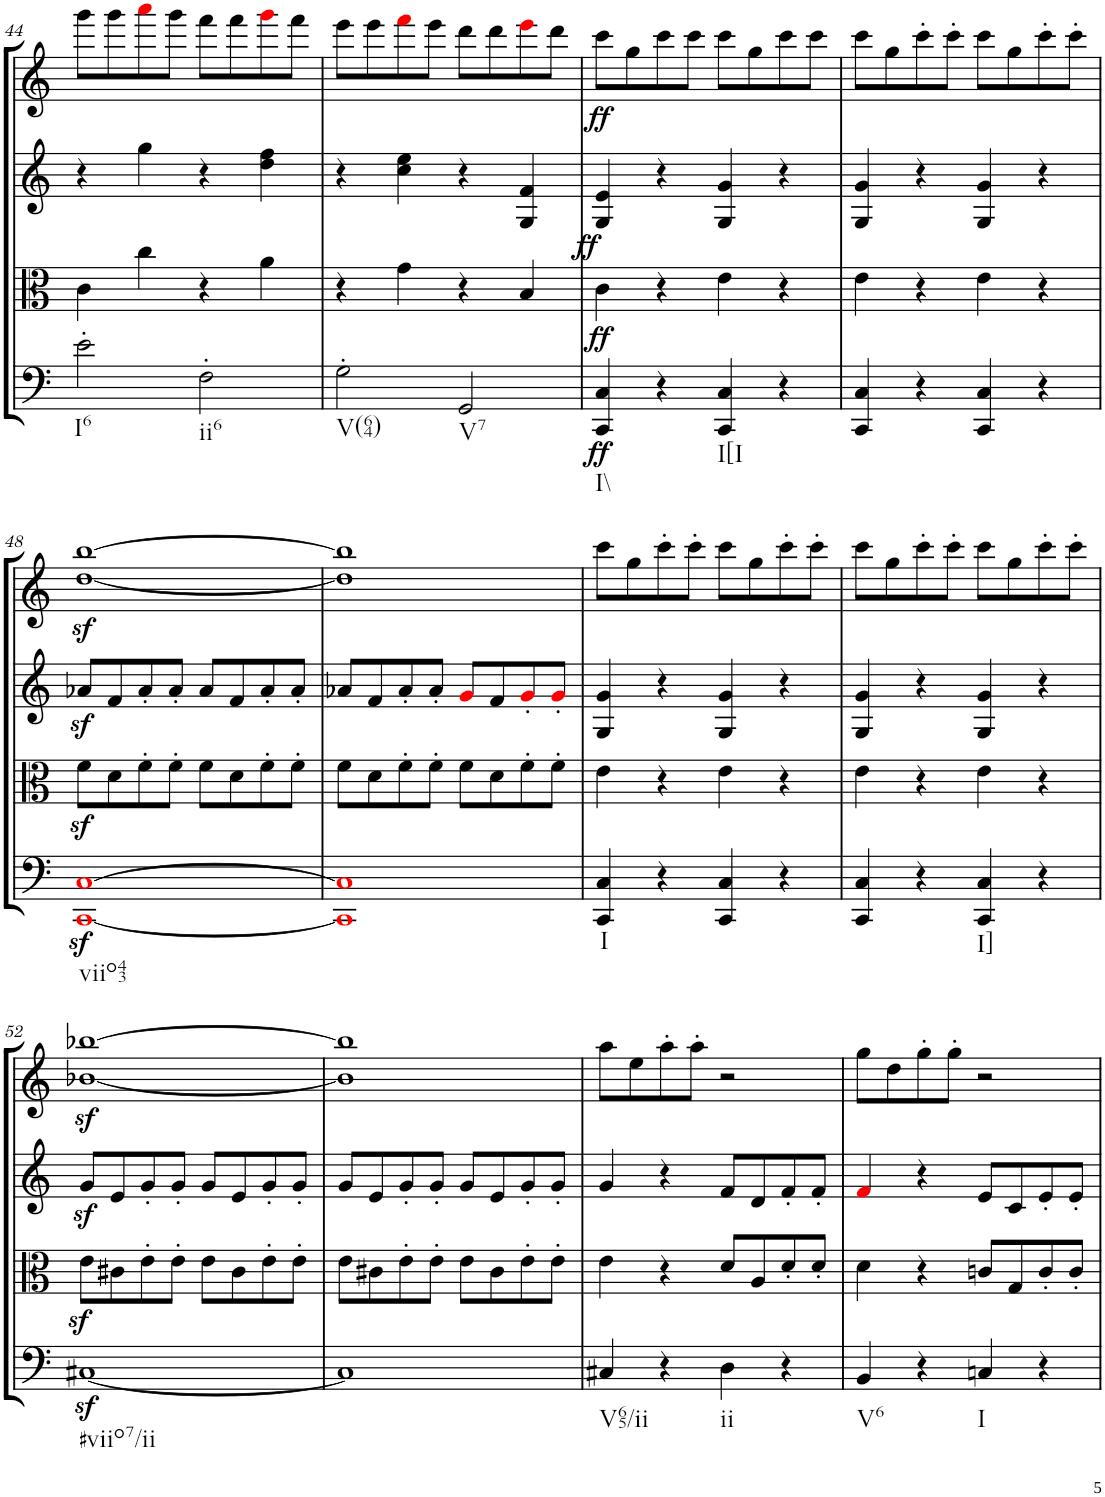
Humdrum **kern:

**kern	**dynam	**kern	**dynam	**kern	**kern	**dynam
*part4	*part4	*part3	*part3	*part2	*part1	*part1
*staff4	*staff4	*staff3	*staff3	*staff2	*staff1	*staff1
*I"Cello	*	*I"Viola	*	*I"2nd Violin	*I"1st Violin	*
!!LO:PB:g=z
*clefF4	*	*clefC3	*	*clefG2	*clefG2	*
*k[]	*	*k[]	*	*k[]	*k[]	*
*M2/2	*	*M2/2	*	*M2/2	*M2/2	*
*met(c|)	*	*met(c|)	*	*met(c|)	*met(c|)	*
=44	=44	=44	=44	=44	=44	=44
!LO:TX:b:t=I6	!	!	!	!	!	!
2e'\	.	4c\	.	4r	8ggg\L	.
.	.	.	.	.	8ggg\	.
.	.	4cc\	.	4gg\	8aaai\	.
.	.	.	.	.	8ggg\J	.
!LO:TX:b:t=ii6	!	!	!	!	!	!
2F'\	.	4r	.	4r	8fff\L	.
.	.	.	.	.	8fff\	.
.	.	4a\	.	4dd\ 4ff\	8gggi\	.
.	.	.	.	.	8fff\J	.
=45	=45	=45	=45	=45	=45	=45
!LO:TX:b:t=V(64)	!	!	!	!	!	!
2G'\	.	4r	.	4r	8eee\L	.
.	.	.	.	.	8eee\	.
.	.	4g\	.	4cc\ 4ee\	8fffi\	.
.	.	.	.	.	8eee\J	.
!LO:TX:b:t=V7	!	!	!	!	!	!
2GG/	.	4r	.	4r	8ddd\L	.
.	.	.	.	.	8ddd\	.
.	.	4B/	.	4G/ 4f/	8eeei\	.
.	.	.	.	.	8ddd\J	.
=46	=46	=46	=46	=46	=46	=46
!LO:TX:b:t=I\\	!	!	!	!	!	!
!	!LO:DY:b	!	!	!	!	!
!	!LO:DY:n=1:a	!	!LO:DY:a	!	!	!LO:DY:b
4CC/ 4C/	ff ff	4c\	ff	4G/ 4e/	8ccc\L	ff
.	.	.	.	.	8gg\	.
4r	.	4r	.	4r	8ccc\	.
.	.	.	.	.	8ccc\J	.
!LO:TX:b:t=I[I	!	!	!	!	!	!
4CC/ 4C/	.	4e\	.	4G/ 4g/	8ccc\L	.
.	.	.	.	.	8gg\	.
4r	.	4r	.	4r	8ccc\	.
.	.	.	.	.	8ccc\J	.
=47	=47	=47	=47	=47	=47	=47
4CC/ 4C/	.	4e\	.	4G/ 4g/	8ccc\L	.
.	.	.	.	.	8gg\	.
4r	.	4r	.	4r	8ccc'\	.
.	.	.	.	.	8ccc'\J	.
4CC/ 4C/	.	4e\	.	4G/ 4g/	8ccc\L	.
.	.	.	.	.	8gg\	.
4r	.	4r	.	4r	8ccc'\	.
.	.	.	.	.	8ccc'\J	.
!!LO:LB:g=z
=48	=48	=48	=48	=48	=48	=48
!LO:TX:b:t=viio43	!	!	!	!	!	!
[1CCiz< [1Ciz<	.	8fz<\L	.	8a-Xz</L	[1ddz< [1bbz<	.
.	.	8d\	.	8f/	.	.
.	.	8f'\	.	8a-'/	.	.
.	.	8f'\J	.	8a-'/J	.	.
.	.	8f\L	.	8a-/L	.	.
.	.	8d\	.	8f/	.	.
.	.	8f'\	.	8a-'/	.	.
.	.	8f'\J	.	8a-'/J	.	.
=49	=49	=49	=49	=49	=49	=49
1CCi] 1Ci]	.	8f\L	.	8a-X/L	1dd] 1bb]	.
.	.	8d\	.	8f/	.	.
.	.	8f'\	.	8a-'/	.	.
.	.	8f'\J	.	8a-'/J	.	.
.	.	8f\L	.	8gi/L	.	.
.	.	8d\	.	8f/	.	.
.	.	8f'\	.	8g'i/	.	.
.	.	8f'\J	.	8g'i/J	.	.
=50	=50	=50	=50	=50	=50	=50
!LO:TX:b:t=I	!	!	!	!	!	!
4CC/ 4C/	.	4e\	.	4G/ 4g/	8ccc\L	.
.	.	.	.	.	8gg\	.
4r	.	4r	.	4r	8ccc'\	.
.	.	.	.	.	8ccc'\J	.
4CC/ 4C/	.	4e\	.	4G/ 4g/	8ccc\L	.
.	.	.	.	.	8gg\	.
4r	.	4r	.	4r	8ccc'\	.
.	.	.	.	.	8ccc'\J	.
=51	=51	=51	=51	=51	=51	=51
4CC/ 4C/	.	4e\	.	4G/ 4g/	8ccc\L	.
.	.	.	.	.	8gg\	.
4r	.	4r	.	4r	8ccc'\	.
.	.	.	.	.	8ccc'\J	.
!LO:TX:b:t=I]	!	!	!	!	!	!
4CC/ 4C/	.	4e\	.	4G/ 4g/	8ccc\L	.
.	.	.	.	.	8gg\	.
4r	.	4r	.	4r	8ccc'\	.
.	.	.	.	.	8ccc'\J	.
!!LO:LB:g=z
=52	=52	=52	=52	=52	=52	=52
!LO:TX:b:t=#viio7/ii	!	!	!	!	!	!
[1C#Xz>	.	8e\L	.	8gz</L	[1b-Xz< [1bb-Xz<	.
.	.	8c#X\	.	8e/	.	.
.	.	8e'\	.	8g'/	.	.
.	.	8e'\J	.	8g'/J	.	.
.	.	8e\L	.	8g/L	.	.
.	.	8c#\	.	8e/	.	.
.	.	8e'\	.	8g'/	.	.
.	.	8e'\J	.	8g'/J	.	.
=53	=53	=53	=53	=53	=53	=53
1C#]	.	8e\L	.	8g/L	1b-] 1bb-]	.
.	.	8c#X\	.	8e/	.	.
.	.	8e'\	.	8g'/	.	.
.	.	8e'\J	.	8g'/J	.	.
.	.	8e\L	.	8g/L	.	.
.	.	8c#\	.	8e/	.	.
.	.	8e'\	.	8g'/	.	.
.	.	8e'\J	.	8g'/J	.	.
=54	=54	=54	=54	=54	=54	=54
!LO:TX:b:t=V65/ii	!	!	!	!	!	!
4C#X/	.	4e\	.	4g/	8aa\L	.
.	.	.	.	.	8ee\	.
4r	.	4r	.	4r	8aa'\	.
.	.	.	.	.	8aa'\J	.
!LO:TX:b:t=ii	!	!	!	!	!	!
4D\	.	8d/L	.	8f/L	2r	.
.	.	8A/	.	8d/	.	.
4r	.	8d'/	.	8f'/	.	.
.	.	8d'/J	.	8f'/J	.	.
=55	=55	=55	=55	=55	=55	=55
!LO:TX:b:t=V6	!	!	!	!	!	!
4BB/	.	4d\	.	4fi/	8gg\L	.
.	.	.	.	.	8dd\	.
4r	.	4r	.	4r	8gg'\	.
.	.	.	.	.	8gg'\J	.
!LO:TX:b:t=I	!	!	!	!	!	!
4Cn/	.	8cn/L	.	8e/L	2r	.
.	.	8G/	.	8c/	.	.
4r	.	8c'/	.	8e'/	.	.
.	.	8c'/J	.	8e'/J	.	.
=	=	=	=	=	=	=
*-	*-	*-	*-	*-	*-	*-
